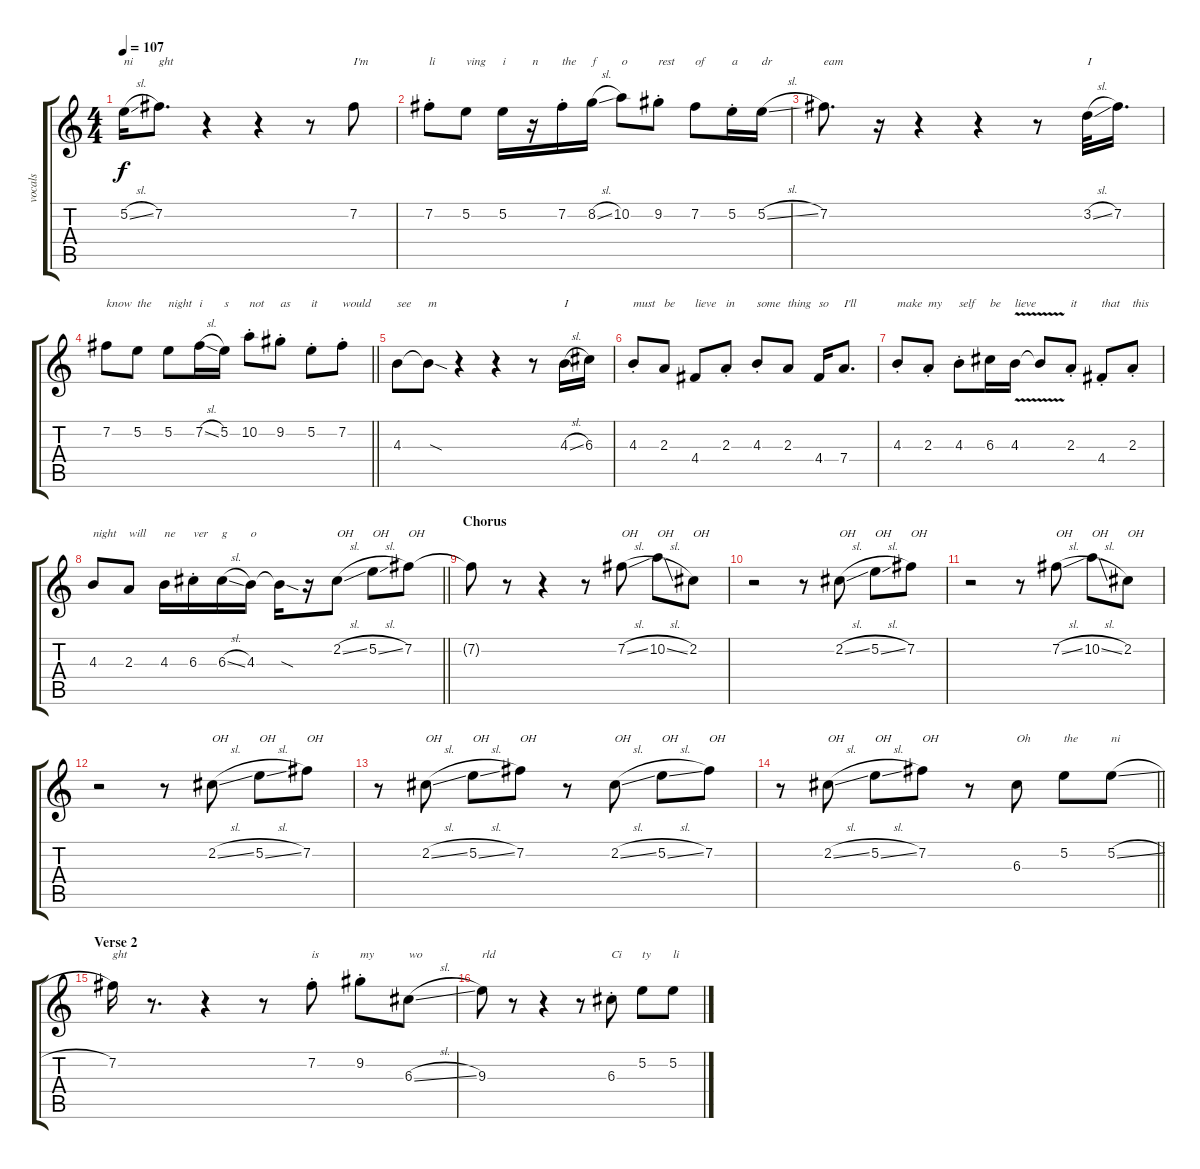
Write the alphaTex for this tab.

\track ("vocals" "vocals") {instrument distortionguitar}
\staff {score tabs}
\tuning (E4 B3 G3 D3 A2 E2) {hide}
\ts (4 4)
\tempo 107
\clef g2
\ks c
5.2{sl}.16{txt "ni" dy f} 7.2.8{d txt "ght"} r.4 r.4 r.8 7.2.8{txt "I'm"} |
7.2{st}.8{txt "li"} 5.2.8{txt "ving"} 5.2.16{txt "i"} r.16{txt "n"} 7.2{st}.16{txt "the"} 8.2{sl}.16{txt "f"} 10.2.8{txt "o"} 9.2{st}.8{txt "rest"} 7.2.8{txt "of"} 5.2{st}.16{txt "a"} 5.2{sl}.16{txt "dr"} |
7.2.8{d txt "eam"} r.16 r.4 r.4 r.8 3.2{sl}.32{txt "I"} 7.2.16{d} |
\barLineRight lightlight
7.2.8{txt "know"} 5.2.8{txt "the"} 5.2.8{txt "night"} 7.2{sl}.16{txt "i"} 5.2.16{txt "s"} 10.2{st}.8{txt "not"} 9.2{st}.8{txt "as"} 5.2{st}.8{txt "it"} 7.2{st}.8{txt "would"} |
4.3.8{txt "see"} 4.3{sod t}.8{txt "m"} r.4 r.4 r.8 4.3{sl}.16{txt "I"} 6.3.16 |
4.3{st}.8{txt "must"} 2.3.8{txt "be"} 4.4.8{txt "lieve"} 2.3{st}.8{txt "in"} 4.3{st}.8{txt "some"} 2.3.8{txt "thing"} 4.4.16{txt "so"} 7.4.8{d txt "I'll"} |
4.3{st}.8{txt "make"} 2.3{st}.8{txt "my"} 4.3{st}.8{txt "self"} 6.3.16{txt "be"} 4.3{v}.16{txt "lieve"} 4.3{t}.8 2.3{st}.8{txt "it"} 4.4{st}.8{txt "that"} 2.3{st}.8{txt "this"} |
\barLineRight lightlight
4.3.8{txt "night"} 2.3.8{txt "will"} 4.3.16{txt "ne"} 6.3{st}.16{txt "ver"} 6.3{sl}.16{txt "g"} 4.3.16{txt "o"} 4.3{sod t}.16 r.16 2.2{sl}.8{txt "OH"} 5.2{sl}.8{txt "OH"} 7.2.8{txt "OH"} |
\section ("" "Chorus")
7.2{t}.8 r.8 r.4 r.8 7.2{sl}.8{txt "OH"} 10.2{sl}.8{txt "OH"} 2.2.8{txt "OH"} |
r.2 r.8 2.2{sl}.8{txt "OH"} 5.2{sl}.8{txt "OH"} 7.2.8{txt "OH"} |
r.2 r.8 7.2{sl}.8{txt "OH"} 10.2{sl}.8{txt "OH"} 2.2.8{txt "OH"} |
r.2 r.8 2.2{sl}.8{txt "OH"} 5.2{sl}.8{txt "OH"} 7.2.8{txt "OH"} |
r.8 2.2{sl}.8{txt "OH"} 5.2{sl}.8{txt "OH"} 7.2.8{txt "OH"} r.8 2.2{sl}.8{txt "OH"} 5.2{sl}.8{txt "OH"} 7.2.8{txt "OH"} |
\barLineRight lightlight
r.8 2.2{sl}.8{txt "OH"} 5.2{sl}.8{txt "OH"} 7.2.8{txt "OH"} r.8 6.3.8{txt "Oh"} 5.2.8{txt "the"} 5.2{sl}.8{txt "ni"} |
\section ("" "Verse 2")
7.2.16{txt "ght"} r.8{d} r.4 r.8 7.2{st}.8{txt "is"} 9.2{st}.8{txt "my"} 6.3{sl}.8{txt "wo"} |
9.3.8{txt "rld"} r.8 r.4 r.8 6.3{st}.8{txt "Ci"} 5.2.8{txt "ty"} 5.2{sl}.8{txt "li"}
